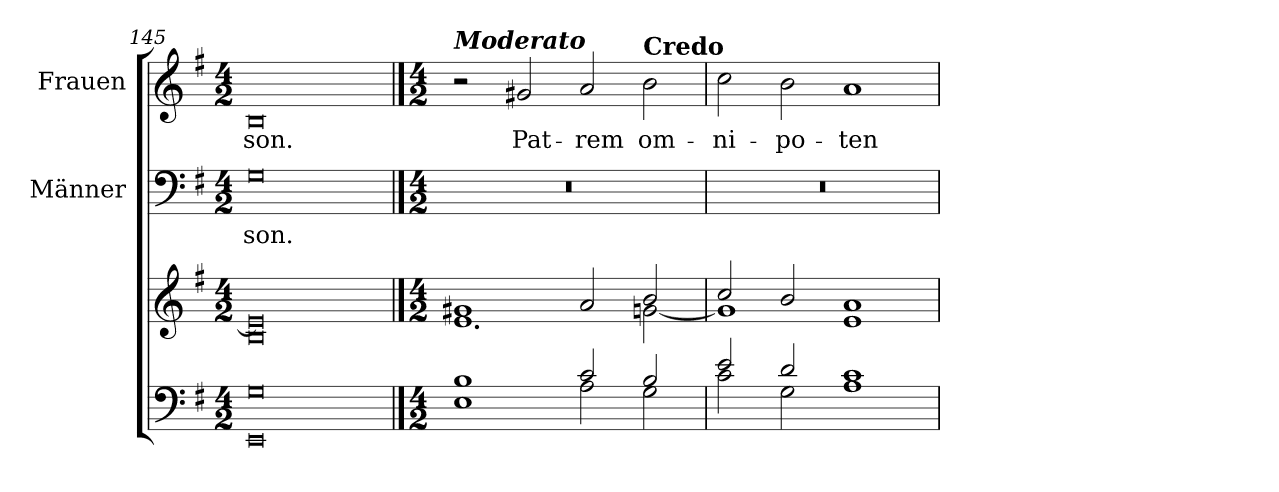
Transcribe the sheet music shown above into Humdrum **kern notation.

**kern	**kern	**kern	**text	**kern	**text
*part3	*part3	*part2	*part2	*part1	*part1
*staff4	*staff3	*staff2	*staff2	*staff1	*staff1
*	*	*I"Männer	*	*I"Frauen	*
*clefF4	*clefG2	*clefF4	*	*clefG2	*
*k[f#]	*k[f#]	*k[f#]	*	*k[f#]	*
*G:	*G:	*G:	*	*G:	*
*M4/2	*M4/2	*M4/2	*	*M4/2	*
=145	=145	=145	=145	=145	=145
*^	*^	*	*	*	*
!	!	!	!	!	!LO:LY:b	!	!LO:LY:b
0G	0EE	0e]	0B	0G	-son.	0B	-son.
!!LO:LB:g=z
==146	==146	==146	==146	==146	==146	==146	==146
*M4/2	*	*M4/2	*	*M4/2	*	*M4/2	*
!	!	!	!	!	!	!LO:TX:a:Bi:t=Moderato	!
1B	1E	1g#X	1.e	0r	.	2r	.
!	!	!	!	!	!	!	!LO:LY:b
.	.	.	.	.	.	2g#X/	Pat-
!	!	!	!	!	!	!	!LO:LY:b
2c/	2A\	2a/	.	.	.	2a/	-rem
!	!	!	!	!	!	!LO:TX:a:B:t=Credo	!
!	!	!	!	!	!	!	!LO:LY:b
2B/	2G\	2b/	[<2gn\	.	.	2b\	om-
=147	=147	=147	=147	=147	=147	=147	=147
!	!	!	!	!	!	!	!LO:LY:b
2e/	2c\	2cc/	1g]	0r	.	2cc\	-ni-
!	!	!	!	!	!	!	!LO:LY:b
2d/	2G\	2b/	.	.	.	2b\	-po-
!	!	!	!	!	!	!	!LO:LY:b
1c	1A	1a	1e	.	.	1a	-ten-
*v	*v	*	*	*	*	*	*
*	*v	*v	*	*	*	*
=	=	=	=	=	=
*-	*-	*-	*-	*-	*-
